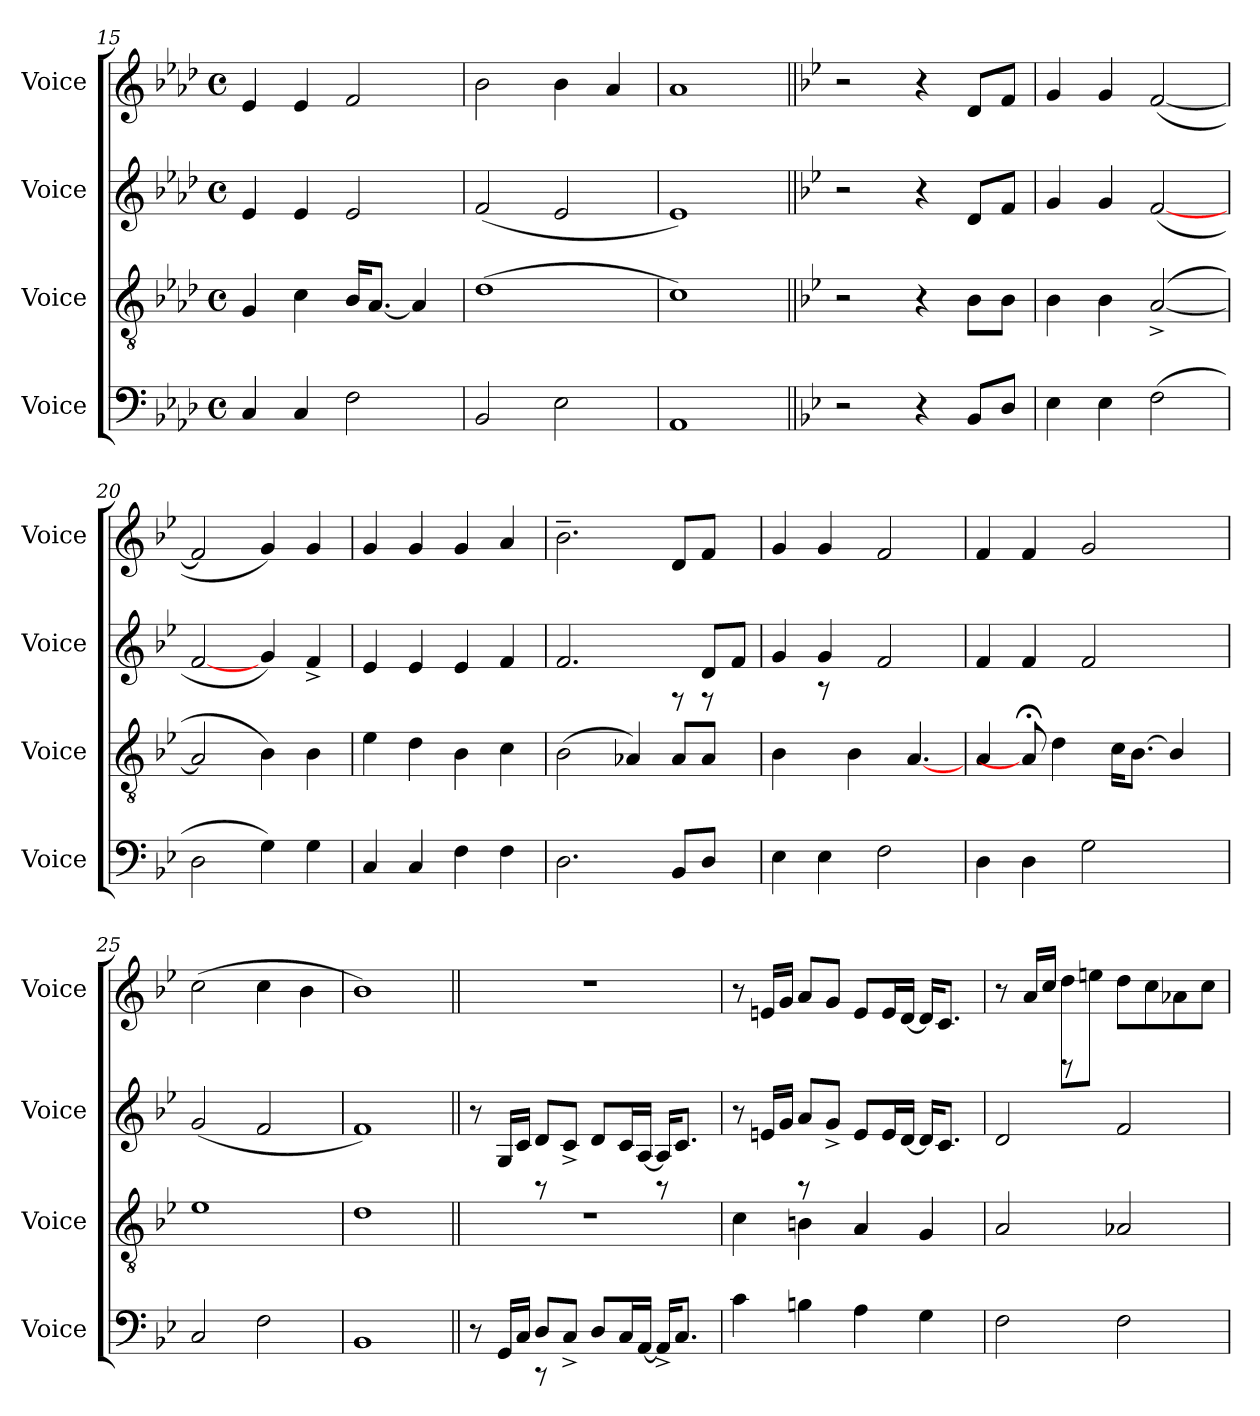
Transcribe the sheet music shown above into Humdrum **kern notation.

**kern	**kern	**kern	**kern
*part4	*part3	*part2	*part1
*staff4	*staff3	*staff2	*staff1
*I"Voice	*I"Voice	*I"Voice	*I"Voice
*I'Voice	*I'Voice	*I'Voice	*I'Voice
*clefF4	*clefGv2	*clefG2	*clefG2
*k[b-e-a-d-]	*k[b-e-a-d-]	*k[b-e-a-d-]	*k[b-e-a-d-]
*M4/4	*M4/4	*M4/4	*M4/4
*met(c)	*met(c)	*met(c)	*met(c)
=15	=15	=15	=15
4C/	4G/	4e-/	4e-/
4C/	4c\	4e-/	4e-/
2F\	16B-/KL	2e-/	2f/
.	[<8.A-/J	.	.
.	4A-/]	.	.
=16	=16	=16	=16
2BB-/	(>1d-	(<2f/	2b-\
2E-\	.	2e-/	4b-\
.	.	.	4a-/
=17	=17	=17	=17
1AA-	1c)	1e-)	1a-
!!LO:LB:g=z
=18||	=18||	=18||	=18||
*k[b-e-]	*k[b-e-]	*k[b-e-]	*k[b-e-]
2r	2r	2r	2r
4r	4r	4r	4r
8BB-/L	8B-\L	8d/L	8d/L
8D/J	8B-\J	8f/J	8f/J
=19	=19	=19	=19
4E-\	4B-\	4g/	4g/
4E-\	4B-\	4g/	4g/
(>2F\	(>[<2A^>/	(<[<2f/	(<[<2f/
=20	=20	=20	=20
2D\	2A/]	[2f/	2f/]
4G\)	4B-\)	4g/)	4g/)
4G\	4B-\	4f^</	4g/
=21	=21	=21	=21
4C/	4e-\	4e-/	4g/
4C/	4d\	4e-/	4g/
4F\	4B-\	4e-/	4g/
4F\	4c\	4f/	4a/
=22	=22	=22	=22
*	*	*^	*
2.D\	(<2B-\	2.f/	2..ryy	2.b-~>\
.	4A-X/)	.	.	.
8BB-/L	8A-/L	8rE	.	8d/L
8D/J	8A-/J	8rE	8d/L	8f/J
8ryy	8ryy	8ryy	8f/J	8ryy
*	*	*v	*v	*
!!LO:LB:g=z
=23	=23	=23	=23
4E-\	4B-\	4g/	4g/
4E-\	8rff	4g/	4g/
.	4B-\	.	.
2F\	.	2f/	2f/
.	[4.A/	.	.
=24	=24	=24	=24
4D\	4A/	4f/	4f/
4D\	8A;</]	4f/	4f/
.	4d\	.	.
2G\	.	2f/	2g/
.	16c\KL	.	.
.	[<8.B-\J	.	.
.	4B-/]	.	.
8ryy	.	8ryy	8ryy
=25	=25	=25	=25
2C/	1e-	(<2g/	(>2cc\
2F\	.	2f/	4cc\
.	.	.	4b-\
=26	=26	=26	=26
1BB-	1d	1f)	1b-)
!!LO:PB:g=z
=27||	=27||	=27||	=27||
*^	*	*^	*
*	*	*	*	*^	*
8r	4ryy	1rd	8r	4ryy	2.ryy	1rdd
16GG/LL	.	.	16G/LL	.	.	.
16C/JJ	.	.	16c/JJ	.	.	.
8D/L	8rBBB	.	8d/L	8rBB	.	.
8C^</J	2ryy	.	8c^</J	2ryy	.	.
8D/L	.	.	8d/L	.	.	.
16C/L	.	.	16c/L	.	.	.
[<16AA/JJ	.	.	[<16A/JJ	.	.	.
16AA^</KL]	.	.	16A/KL]	.	8rBB	.
8.C/J	.	.	8.c/J	.	.	.
.	8ryy	.	.	8ryy	8ryy	.
*v	*v	*	*	*v	*v	*
=28	=28	=28	=28	=28
4c\	4c\	8r	4ryy	8r
.	.	16e/LL	.	16e/LL
.	.	16g/JJ	.	16g/JJ
4B\	4B\	8a/L	8rBB	8a/L
.	.	8g^>/J	2ryy	8g/J
4A\	4A/	8e/L	.	8e/L
.	.	16e/L	.	16e/L
.	.	[<16d/JJ	.	[<16d/JJ
4G\	4G/	16d/KL]	.	16d/KL]
.	.	8.c/J	.	8.c/J
.	.	.	8ryy	.
*	*	*v	*v	*
=29	=29	=29	=29
*	*	*	*^
2F\	2A/	2d/	8r	4ryy
.	.	.	16a/LL	.
.	.	.	16cc/JJ	.
.	.	.	8dd\L	8rBB
.	.	.	8ee\J	2ryy
2F\	2A-X/	2f/	8dd\L	.
.	.	.	8cc\	.
.	.	.	8a-X\	.
.	.	.	8cc\J	8ryy
*	*	*	*v	*v
=	=	=	=
*-	*-	*-	*-
